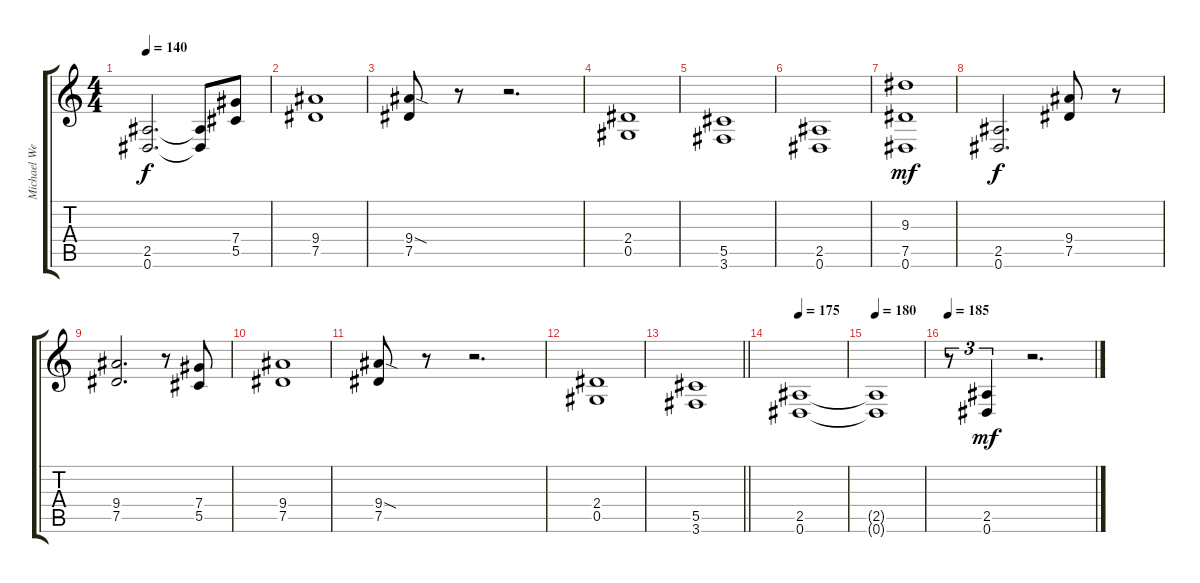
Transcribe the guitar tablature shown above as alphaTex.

\track ("Michael Weikath" "Michael We") {instrument distortionguitar}
\staff {score tabs}
\tuning (Eb4 Bb3 Gb3 Db3 Ab2 Eb2) {hide}
\ts (4 4)
\tempo 140
\clef g2
\ks c
(2.5{t} 0.6{t}).2{d dy f} (2.5{t} 0.6{t}).8 (7.4 5.5).8 |
(9.4 7.5).1 |
(9.4{sod} 7.5).8 r.8 r.2{d} |
(2.4 0.5).1 |
(5.5 3.6).1 |
(2.5 0.6).1 |
(9.3 7.5 0.6).1{dy mf} |
(2.5 0.6).2{d dy f} (9.4 7.5).8 r.8 |
(9.4 7.5).2{d} r.8 (7.4 5.5).8 |
(9.4 7.5).1 |
(9.4{sod} 7.5).8 r.8 r.2{d} |
(2.4 0.5).1 |
\barLineRight lightlight
(5.5 3.6).1 |
\section ("" "")
\tempo 175
(2.5 0.6).1 |
\tempo 180
(2.5{t} 0.6{t}).1{volume 11} |
\tempo 185
r.8{tu (3 2)} (2.5 0.6).4{tu (3 2) dy mf} r.2{d}
